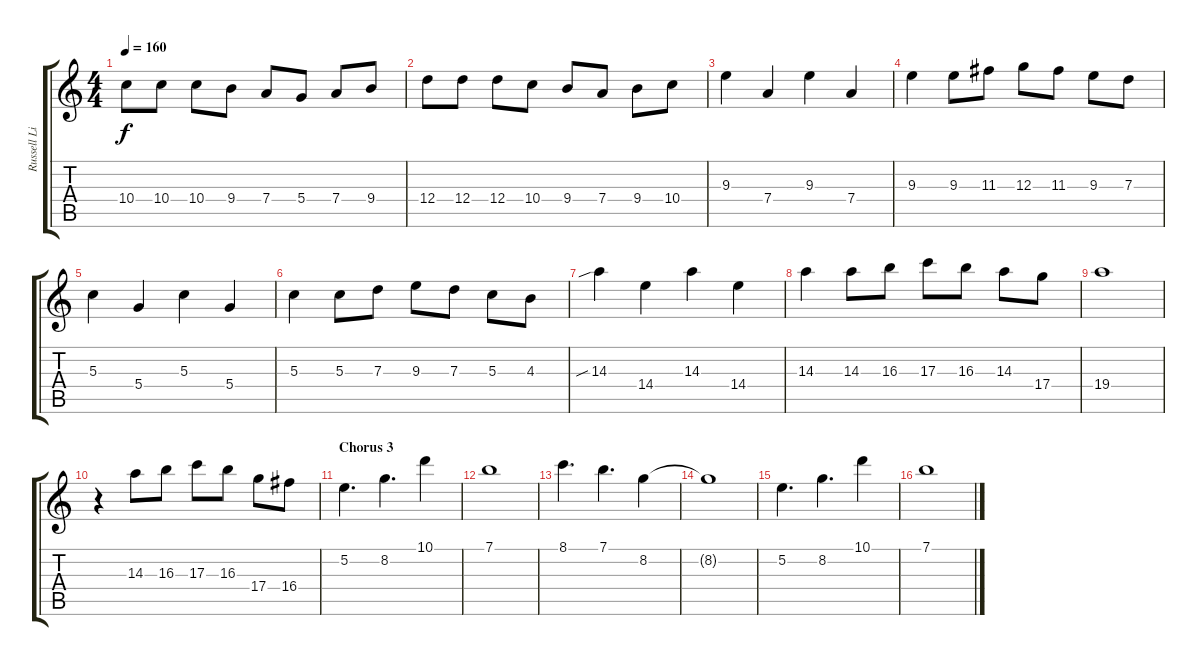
\track ("Russell Lissack" "Russell Li") {instrument overdrivenguitar}
\staff {score tabs}
\tuning (E4 B3 G3 D3 A2 E2) {hide}
\ts (4 4)
\tempo 160
\clef g2
\ks c
10.4.8{dy f} 10.4.8 10.4.8 9.4.8 7.4.8 5.4.8 7.4.8 9.4.8 |
12.4.8 12.4.8 12.4.8 10.4.8 9.4.8 7.4.8 9.4.8 10.4.8 |
9.3.4 7.4.4 9.3.4 7.4.4 |
9.3.4 9.3.8 11.3.8 12.3.8 11.3.8 9.3.8 7.3.8 |
5.3.4 5.4.4 5.3.4 5.4.4 |
5.3.4 5.3.8 7.3.8 9.3.8 7.3.8 5.3.8 4.3.8 |
14.3{sib}.4 14.4.4 14.3.4 14.4.4 |
14.3.4 14.3.8 16.3.8 17.3.8 16.3.8 14.3.8 17.4.8 |
19.4.1 |
r.4 14.3.8 16.3.8 17.3.8 16.3.8 17.4.8 16.4.8 |
\section ("" "Chorus 3")
5.2.4{d balance 14 instrument overdrivenguitar} 8.2.4{d} 10.1.4 |
7.1.1 |
8.1.4{d} 7.1.4{d} 8.2.4 |
8.2{t}.1 |
5.2.4{d} 8.2.4{d} 10.1.4 |
7.1.1
